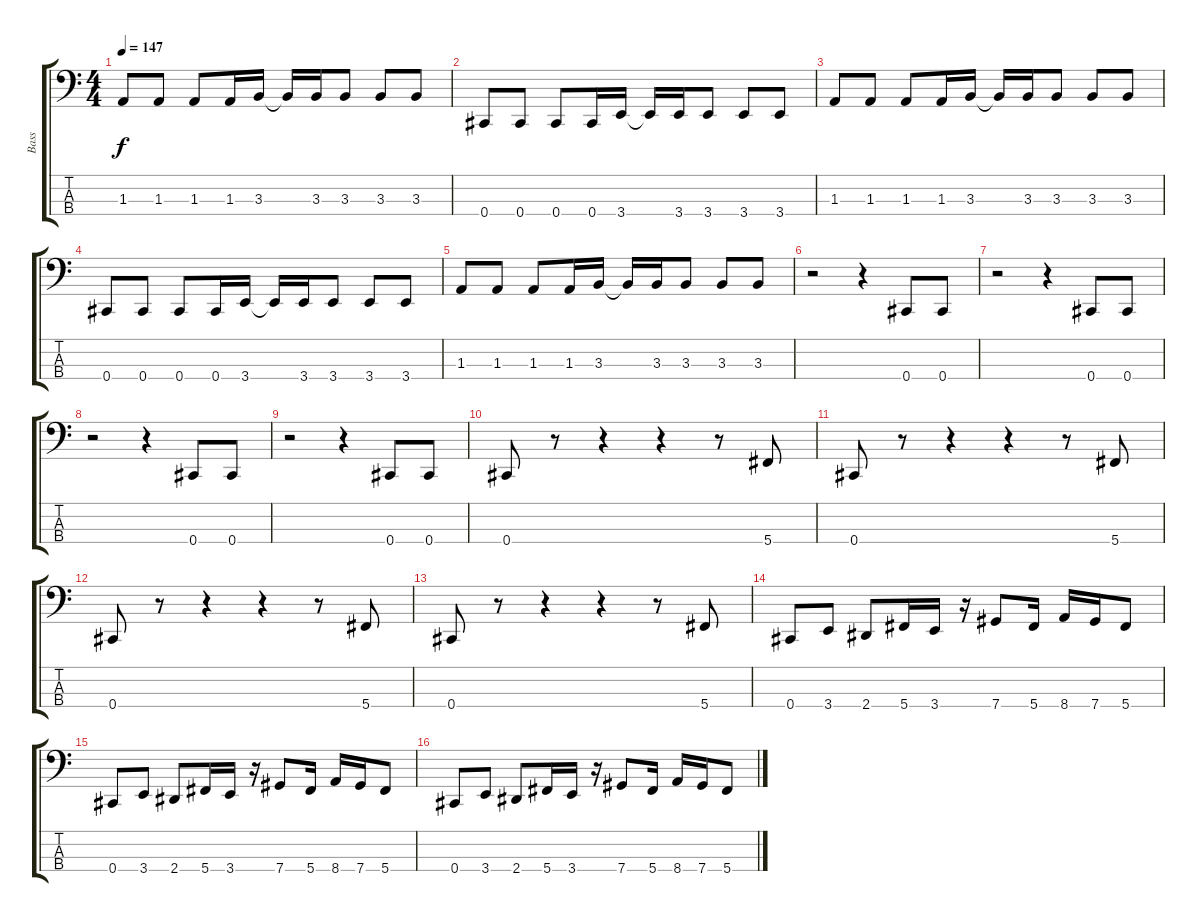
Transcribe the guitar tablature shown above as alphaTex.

\track ("Bass" "Bass") {instrument electricbasspick}
\staff {score tabs}
\tuning (Gb2 Db2 Ab1 Db1) {hide}
\ts (4 4)
\tempo 147
\clef f4
\ks c
1.3.8{dy f} 1.3.8 1.3.8 1.3.16 3.3.16 3.3{t}.16 3.3.16 3.3.8 3.3.8 3.3.8 |
0.4.8 0.4.8 0.4.8 0.4.16 3.4.16 3.4{t}.16 3.4.16 3.4.8 3.4.8 3.4.8 |
1.3.8 1.3.8 1.3.8 1.3.16 3.3.16 3.3{t}.16 3.3.16 3.3.8 3.3.8 3.3.8 |
0.4.8 0.4.8 0.4.8 0.4.16 3.4.16 3.4{t}.16 3.4.16 3.4.8 3.4.8 3.4.8 |
1.3.8 1.3.8 1.3.8 1.3.16 3.3.16 3.3{t}.16 3.3.16 3.3.8 3.3.8 3.3.8 |
r.2 r.4 0.4.8 0.4.8 |
r.2 r.4 0.4.8 0.4.8 |
r.2 r.4 0.4.8 0.4.8 |
r.2 r.4 0.4.8 0.4.8 |
0.4.8 r.8 r.4 r.4 r.8 5.4.8 |
0.4.8 r.8 r.4 r.4 r.8 5.4.8 |
0.4.8 r.8 r.4 r.4 r.8 5.4.8 |
0.4.8 r.8 r.4 r.4 r.8 5.4.8 |
0.4.8 3.4.8 2.4.8 5.4.16 3.4.16 r.16 7.4.8 5.4.16 8.4.16 7.4.16 5.4.8 |
0.4.8 3.4.8 2.4.8 5.4.16 3.4.16 r.16 7.4.8 5.4.16 8.4.16 7.4.16 5.4.8 |
0.4.8 3.4.8 2.4.8 5.4.16 3.4.16 r.16 7.4.8 5.4.16 8.4.16 7.4.16 5.4.8
